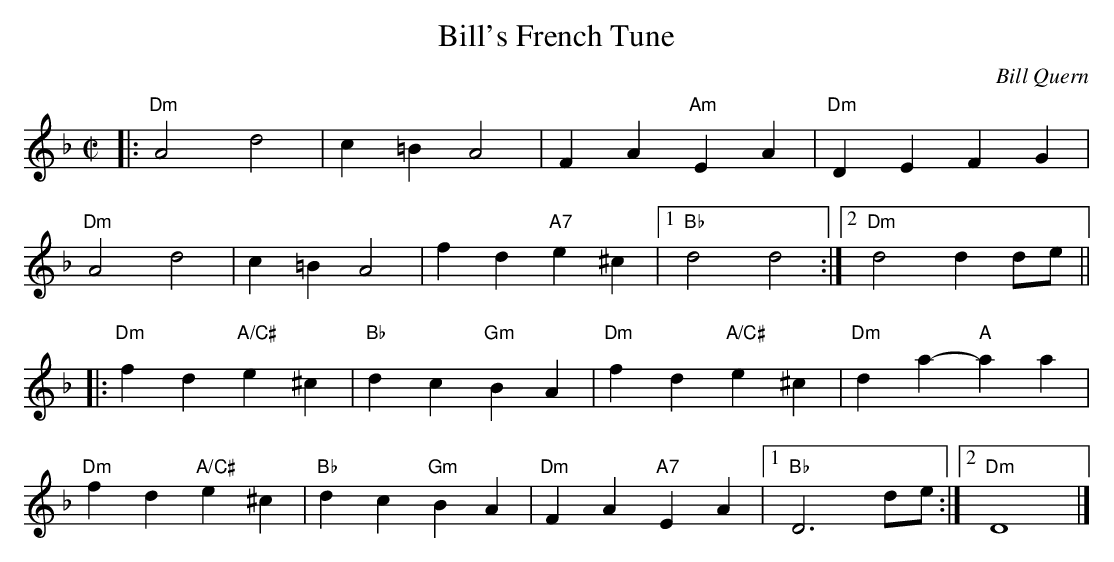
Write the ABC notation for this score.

X:1
T:Bill's French Tune
C:Bill Quern
M:C|
L:1/4
K:Dm
|:"Dm" A2 d2 | c =B A2 | FA "Am"EA| "Dm" DEFG|
"Dm" A2 d2 | c =B A2 | fd "A7"e ^c|1"Bb" d2 d2 :|2"Dm"d2 d d/e/||
|:"Dm" fd "A/C#" e^c| "Bb" dc "Gm" BA | "Dm"fd "A/C#"e^c | "Dm"d a-"A"a a|
"Dm" fd "A/C#" e^c| "Bb" dc "Gm" BA |"Dm"FA "A7"EA |1 "Bb" D3 d/e/:|2"Dm" D4|]
